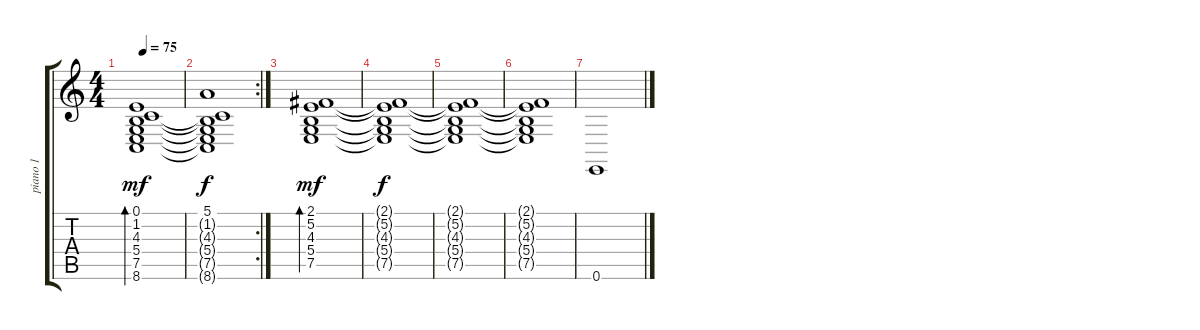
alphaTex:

\track ("piano 1" "piano 1") {instrument acousticgrandpiano}
\staff {score tabs}
\tuning (E4 B3 G3 D3 A2 E2) {hide}
\ts (4 4)
\tempo 75
\clef g2
\ks c
(0.1 1.2 4.3 5.4 7.5 8.6).1{bd 240 dy mf} |
\rc 2
(5.1 1.2{t} 4.3{t} 5.4{t} 7.5{t} 8.6{t}).1{dy f} |
(2.1 5.2 4.3 5.4 7.5).1{bd 120 dy mf} |
(2.1{t} 5.2{t} 4.3{t} 5.4{t} 7.5{t}).1{dy f} |
(2.1{t} 5.2{t} 4.3{t} 5.4{t} 7.5{t}).1 |
(2.1{t} 5.2{t} 4.3{t} 5.4{t} 7.5{t}).1 |
0.6.1
